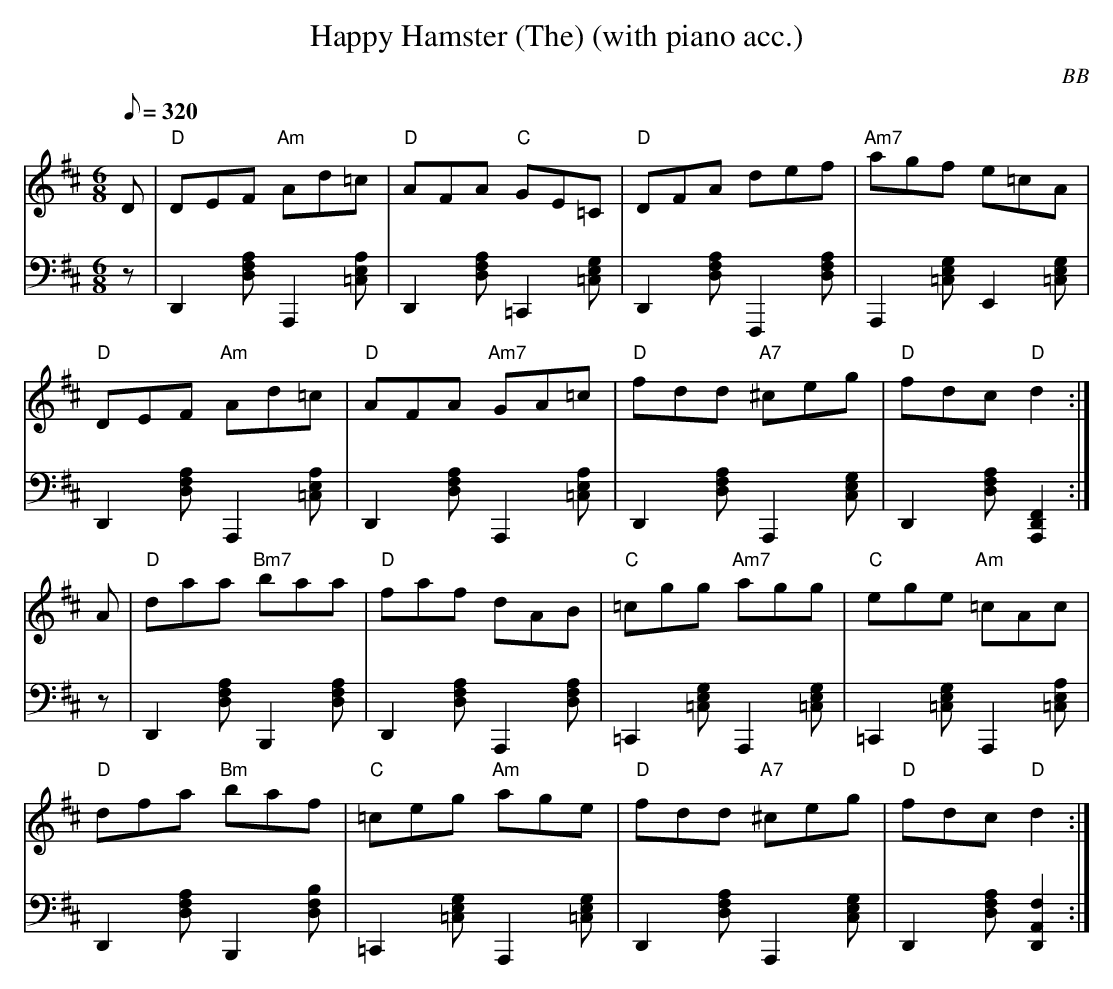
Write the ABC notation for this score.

X:1
T: Happy Hamster (The) (with piano acc.)
C: BB
Q: 1/8=320
M: 6/8
L: 1/8
V: 1 program 1 110 %fiddle
V: 2 volume=70 clef=bass m=D program 1 00
K: D
[V:1] D|"D"DEF "Am"Ad=c|"D"AFA "C"GE=C|"D"DFA def|"Am7"agf e=cA|
[V:2] z|D,2[AFD]A,,2[A=CE]|D,2[AFD]=C,2[EG=C]|D,2[AFD]F,,2[AFD]|\
A,,2[G=CE]E,2[G=CE]|
[V:1] "D"DEF "Am"Ad=c|"D"AFA "Am7"GA=c|"D"fdd "A7"^ceg|"D"fdc "D"d2 :|
[V:2] D,2[AFD]A,,2[A=CE]|D,2[AFD]A,,2[A=CE]|D,2[AFD]A,,2[GCE]|\
D,2[AFD][D,2A,,2F,2]:|
[V:1] A|"D"daa "Bm7"baa|"D"faf dAB|"C"=cgg "Am7"agg|"C"ege "Am"=cAc|
[V:2] z|D,2[AFD]B,,2[ADF]|D,2[AFD]A,,2[AFD]|=C,2[EG=C]A,,2[G=CE]|\
=C,2[EG=C]A,,2[A=CE]|
[V:1] "D"dfa "Bm"baf|"C"=ceg "Am"age|"D"fdd "A7"^ceg|"D"fdc "D"d2 :|
[V:2] D,2[AFD]B,,2[BFD]|=C,2[EG=C]A,,2[G=CE]|D,2[AFD]A,,2[GCE]|\
D,2[AFD][D,2A,2F2]:|
